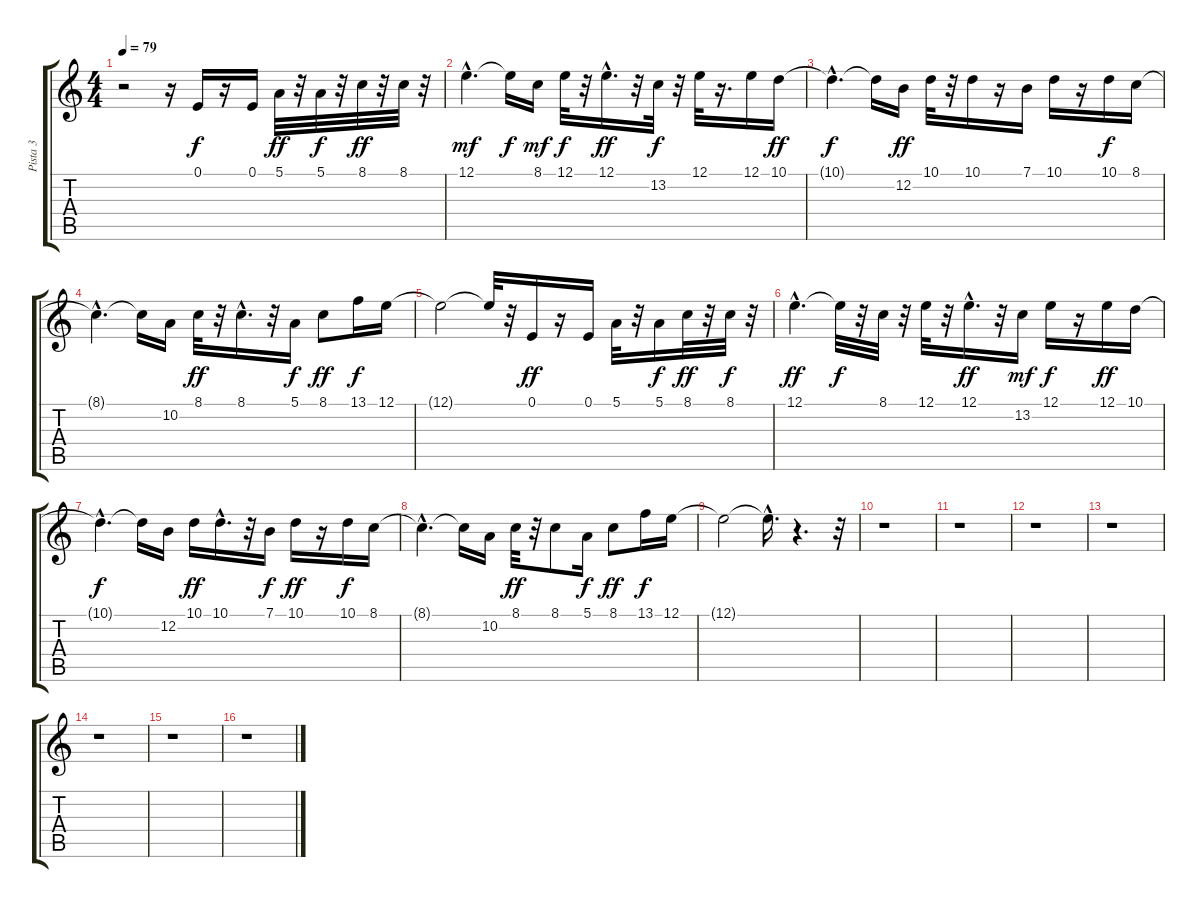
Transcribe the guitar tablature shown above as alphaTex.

\track ("Pista 3" "Pista 3") {instrument tangoaccordion}
\staff {score tabs}
\tuning (E4 B3 G3 D3 A2 E2) {hide}
\ts (4 4)
\tempo 79
\clef g2
\ks c
r.2{dy f instrument tangoaccordion} r.16 0.1.16 r.16 0.1.16 5.1.32{dy ff} r.32 5.1.32{dy f} r.32 8.1.32{dy ff} r.32 8.1.32 r.32 |
12.1{hac}.4{d dy mf} 12.1{t}.16{dy f} 8.1.16{dy mf} 12.1.32{dy f} r.32 12.1{hac}.16{d dy ff} r.32 13.2.32{dy f} r.32 12.1.32 r.16{d} 12.1.16 10.1.16{dy ff} |
10.1{hac t}.4{d dy f} 10.1{t}.16 12.2.16{dy ff} 10.1.32 r.32 10.1.16 r.16 7.1.16 10.1.16 r.16 10.1.16{dy f} 8.1.16 |
8.1{hac t}.4{d} 8.1{t}.16 10.2.16 8.1.32{dy ff} r.32 8.1{hac}.16{d} r.32 5.1.16{dy f} 8.1.8{dy ff} 13.1.16{dy f} 12.1.16 |
12.1{t}.2 12.1{t}.32 r.32 0.1.16{dy ff} r.16 0.1.16 5.1.32 r.32 5.1.16{dy f} 8.1.32{dy ff} r.32 8.1.32{dy f} r.32 |
12.1{hac}.4{d dy ff} 12.1{t}.32{dy f} r.32 8.1.32 r.32 12.1.32 r.32 12.1{hac}.16{d dy ff} r.32 13.2.16{dy mf} 12.1.16{dy f} r.16 12.1.16{dy ff} 10.1.16 |
10.1{hac t}.4{d dy f} 10.1{t}.16 12.2.16 10.1.16{dy ff} 10.1{hac}.16{d} r.32 7.1.16{dy f} 10.1.16{dy ff} r.16 10.1.16{dy f} 8.1.16 |
8.1{hac t}.4{d} 8.1{t}.16 10.2.16 8.1.32{dy ff} r.32 8.1.8 5.1.16{dy f} 8.1.8{dy ff} 13.1.16{dy f} 12.1.16 |
12.1{t}.2 12.1{hac t}.16{d} r.4{d} r.32 |
r.1 |
r.1 |
r.1 |
r.1 |
r.1 |
r.1 |
r.1
